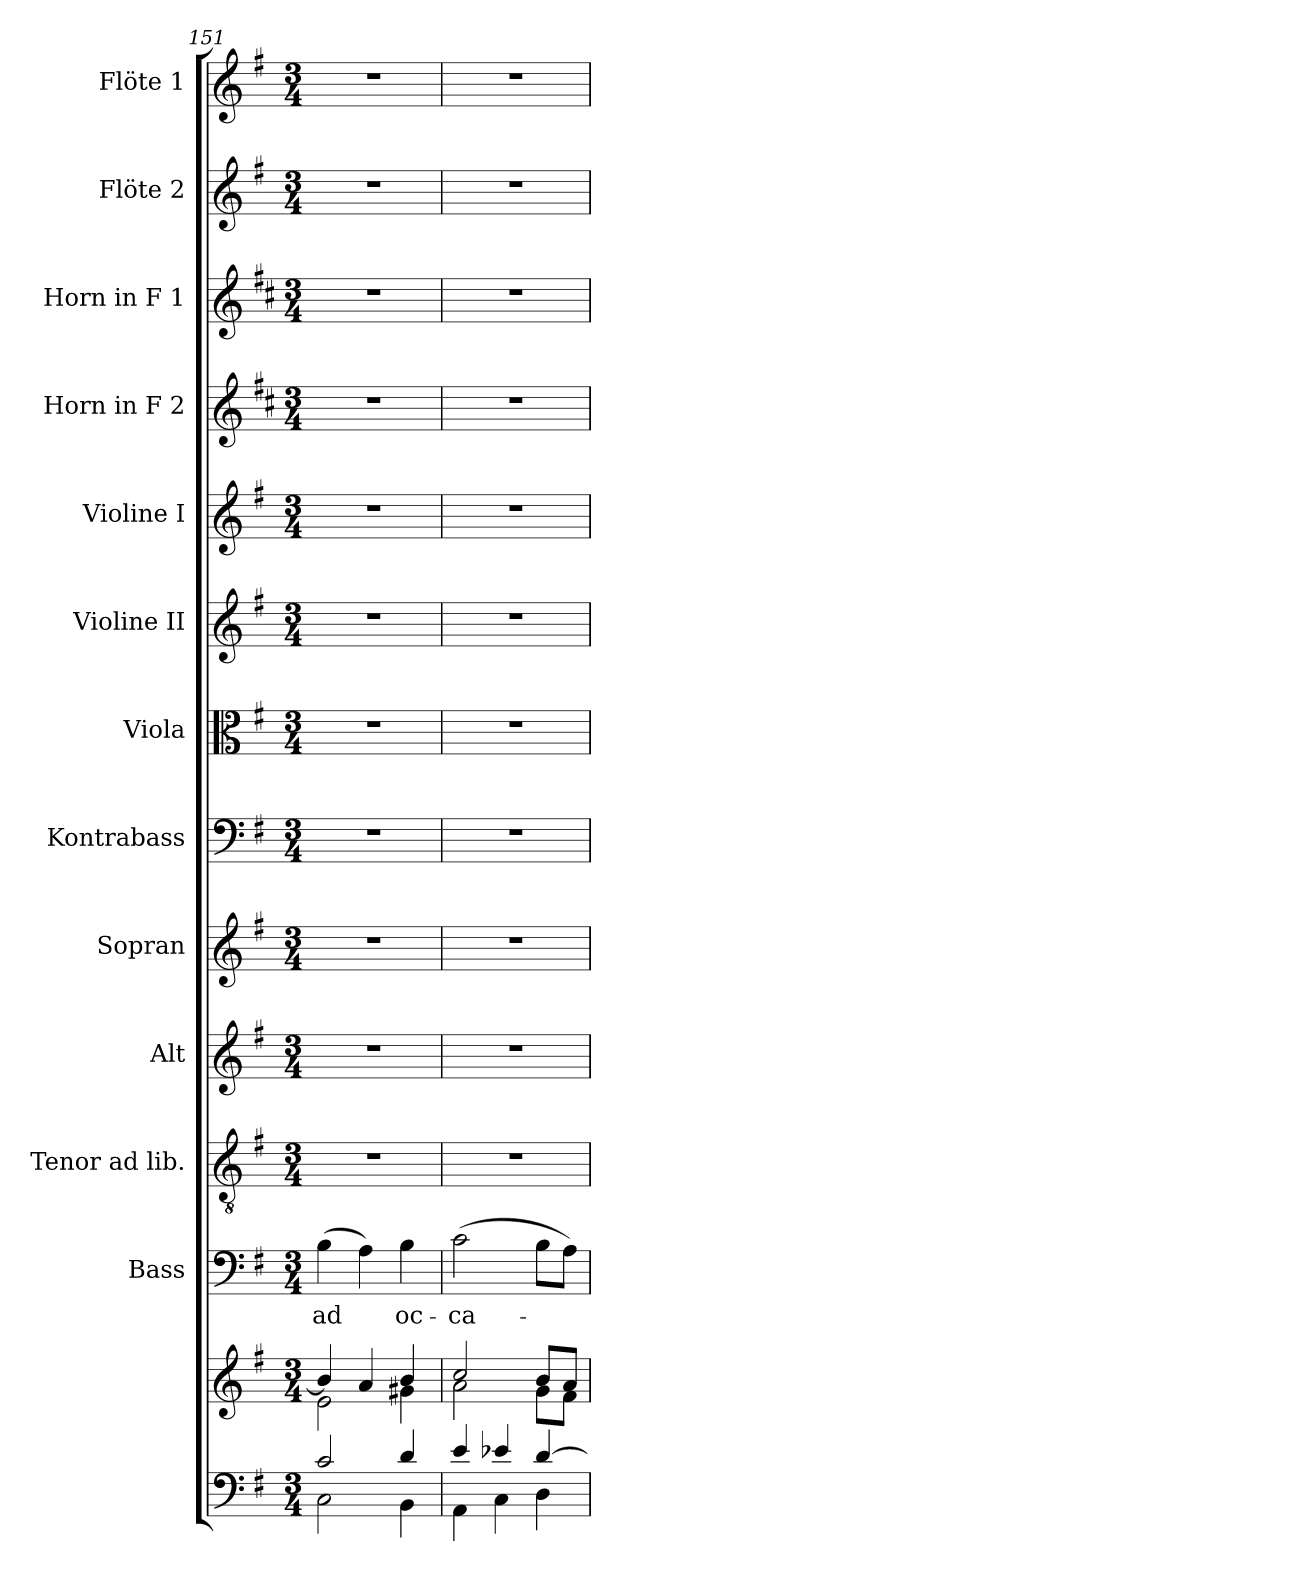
**kern	**kern	**kern	**text	**kern	**kern	**kern	**kern	**kern	**kern	**kern	**kern	**kern	**kern	**kern
*part13	*part13	*part12	*part12	*part11	*part10	*part9	*part8	*part7	*part6	*part5	*part4	*part3	*part2	*part1
*staff14	*staff13	*staff12	*staff12	*staff11	*staff10	*staff9	*staff8	*staff7	*staff6	*staff5	*staff4	*staff3	*staff2	*staff1
*	*	*I"Bass	*	*I"Tenor ad lib.	*I"Alt	*I"Sopran	*I"Kontrabass	*I"Viola	*I"Violine II	*I"Violine I	*I"Horn in F 2	*I"Horn in F 1	*I"Flöte 2	*I"Flöte 1
*	*	*I'B.	*	*I'T.	*I'A.	*I'S.	*I'Kb.	*I'Vla.	*I'Vl. II	*I'Vl. I	*	*	*I'Fl. 2	*I'Fl. 1
*clefF4	*clefG2	*clefF4	*	*clefGv2	*clefG2	*clefG2	*clefF4	*clefC3	*clefG2	*clefG2	*clefG2	*clefG2	*clefG2	*clefG2
*	*	*	*	*	*	*	*ITrd7c12	*	*	*	*ITrd4c7	*ITrd4c7	*	*
*k[f#]	*k[f#]	*k[f#]	*	*k[f#]	*k[f#]	*k[f#]	*k[f#]	*k[f#]	*k[f#]	*k[f#]	*k[f#]	*k[f#]	*k[f#]	*k[f#]
*G:	*G:	*G:	*	*G:	*G:	*G:	*G:	*G:	*G:	*G:	*G:	*G:	*G:	*G:
*M3/4	*M3/4	*M3/4	*	*M3/4	*M3/4	*M3/4	*M3/4	*M3/4	*M3/4	*M3/4	*M3/4	*M3/4	*M3/4	*M3/4
=151	=151	=151	=151	=151	=151	=151	=151	=151	=151	=151	=151	=151	=151	=151
*^	*^	*	*	*	*	*	*	*	*	*	*	*	*	*
!	!	!	!	!	!LO:LY:b	!	!	!	!	!	!	!	!	!	!	!
2c/	2C\	4b/]	2e\	(>4B\	ad	2.r	2.r	2.r	2.r	2.r	2.r	2.r	2.r	2.r	2.r	2.r
.	.	4a/	.	4A\)	.	.	.	.	.	.	.	.	.	.	.	.
!	!	!	!	!	!LO:LY:b	!	!	!	!	!	!	!	!	!	!	!
4d/	4BB\	4b/	4g#X\	4B\	oc-	.	.	.	.	.	.	.	.	.	.	.
=152	=152	=152	=152	=152	=152	=152	=152	=152	=152	=152	=152	=152	=152	=152	=152	=152
!	!	!	!	!	!LO:LY:b	!	!	!	!	!	!	!	!	!	!	!
4e/	4AA\	2cc/	2a\	(>2c\	-ca-	2.r	2.r	2.r	2.r	2.r	2.r	2.r	2.r	2.r	2.r	2.r
4e-X/	4C\	.	.	.	.	.	.	.	.	.	.	.	.	.	.	.
[>4d/	4D\	8b/L	8g\L	8B\L	.	.	.	.	.	.	.	.	.	.	.	.
.	.	8a/J	8f#\J	8A\J)	.	.	.	.	.	.	.	.	.	.	.	.
*v	*v	*	*	*	*	*	*	*	*	*	*	*	*	*	*	*
*	*v	*v	*	*	*	*	*	*	*	*	*	*	*	*	*
=	=	=	=	=	=	=	=	=	=	=	=	=	=	=
*-	*-	*-	*-	*-	*-	*-	*-	*-	*-	*-	*-	*-	*-	*-
